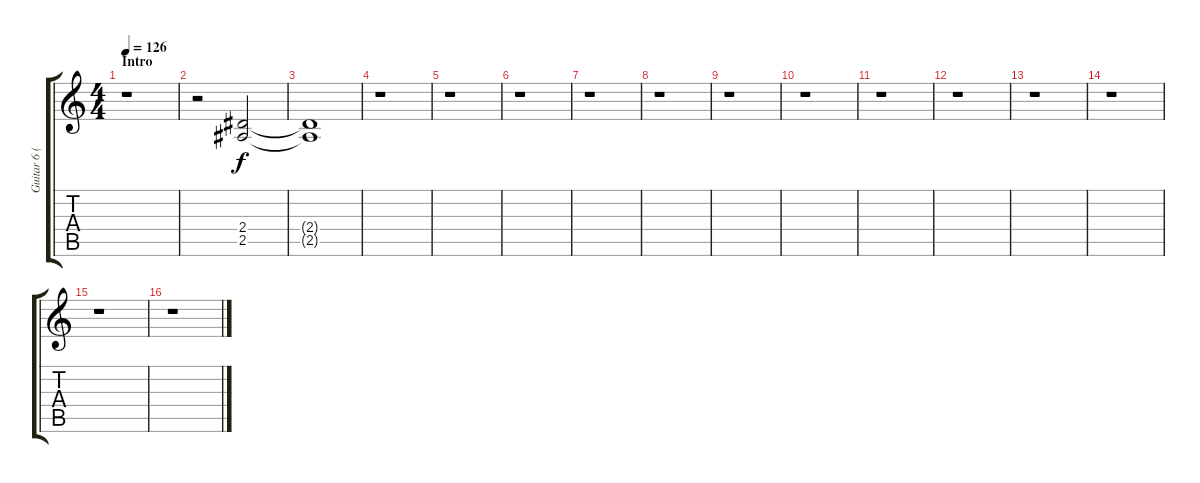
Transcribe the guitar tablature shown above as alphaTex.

\track ("Guitar 6 (Lead 2 Harmony)" "Guitar 6 (") {instrument distortionguitar}
\staff {score tabs}
\tuning (Eb4 Bb3 Gb3 Db3 Ab2 Eb2) {hide}
\ts (4 4)
\section ("" "Intro")
\tempo 126
\clef g2
\ks c
r.1{dy f instrument distortionguitar} |
r.2{volume 4} (2.4 2.5).2{volume 16} |
(2.4{t} 2.5{t}).1 |
r.1 |
r.1 |
r.1 |
r.1 |
r.1 |
r.1 |
r.1 |
r.1 |
r.1 |
r.1 |
r.1 |
r.1 |
r.1
